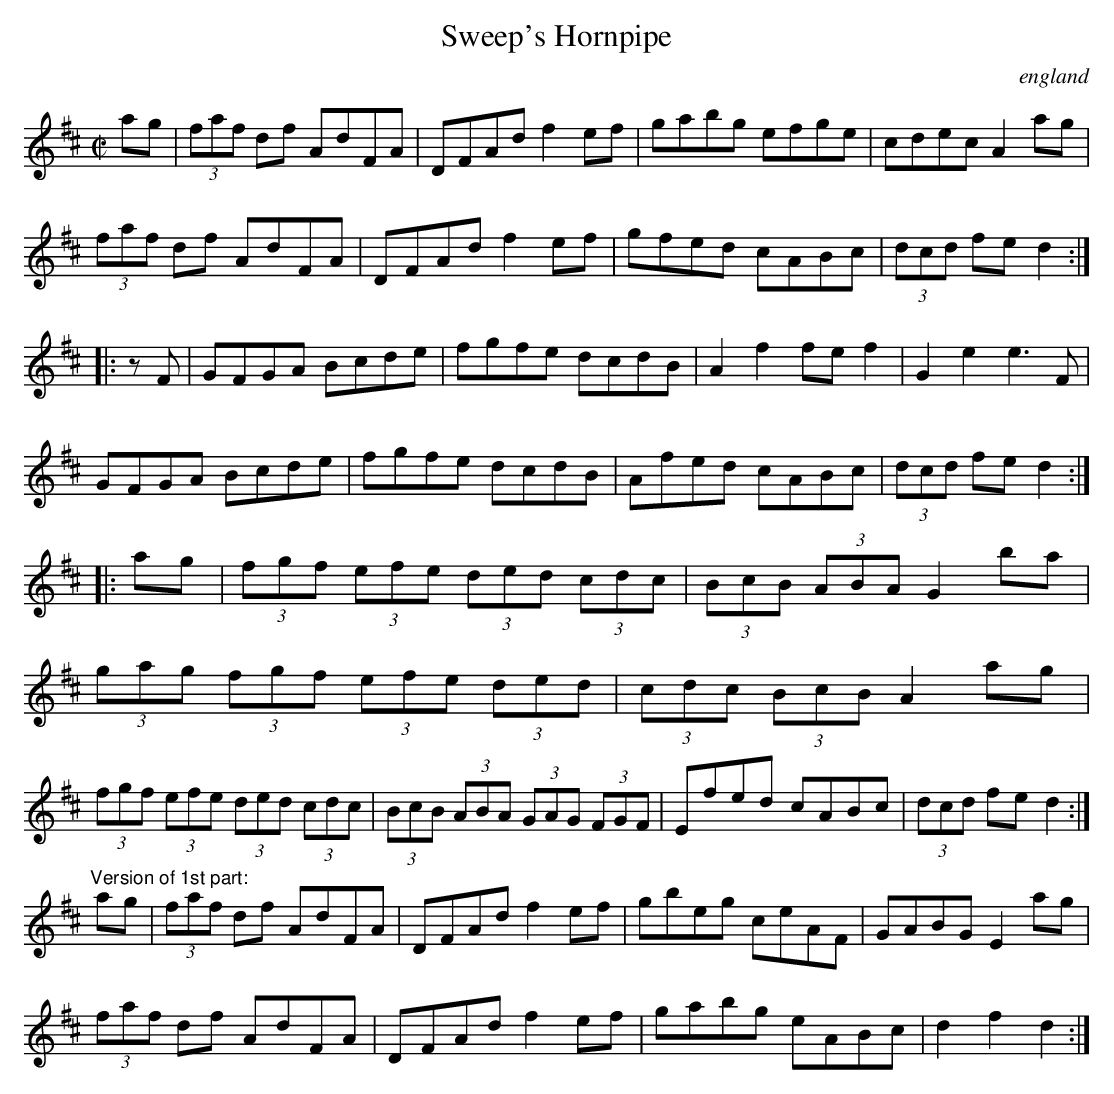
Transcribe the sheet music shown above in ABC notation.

X:1
T:Sweep's Hornpipe
O:england
M:C|
K:D
ag|(3faf df AdFA|DFAd f2ef|gabg efge|cdec A2ag|
(3faf df AdFA|DFAd f2ef|gfed cABc|(3dcd fe d2:|
|:zF|GFGA Bcde|fgfe dcdB|A2f2 fef2|G2e2 e3F|
GFGA Bcde|fgfe dcdB|Afed cABc|(3dcd fe d2:|
|:ag|(3fgf (3efe (3ded (3cdc|(3BcB (3ABA G2ba|
(3gag (3fgf (3efe (3ded|(3cdc (3BcB A2ag|
(3fgf (3efe (3ded (3cdc|(3BcB (3ABA (3GAG (3FGF|Efed cABc|(3dcd fe d2:|
"Version of 1st part:"
ag|(3faf df AdFA|DFAd f2ef|gbeg ceAF|GABG E2ag|
(3faf df AdFA|DFAd f2ef|gabg eABc|d2f2 d2:|
